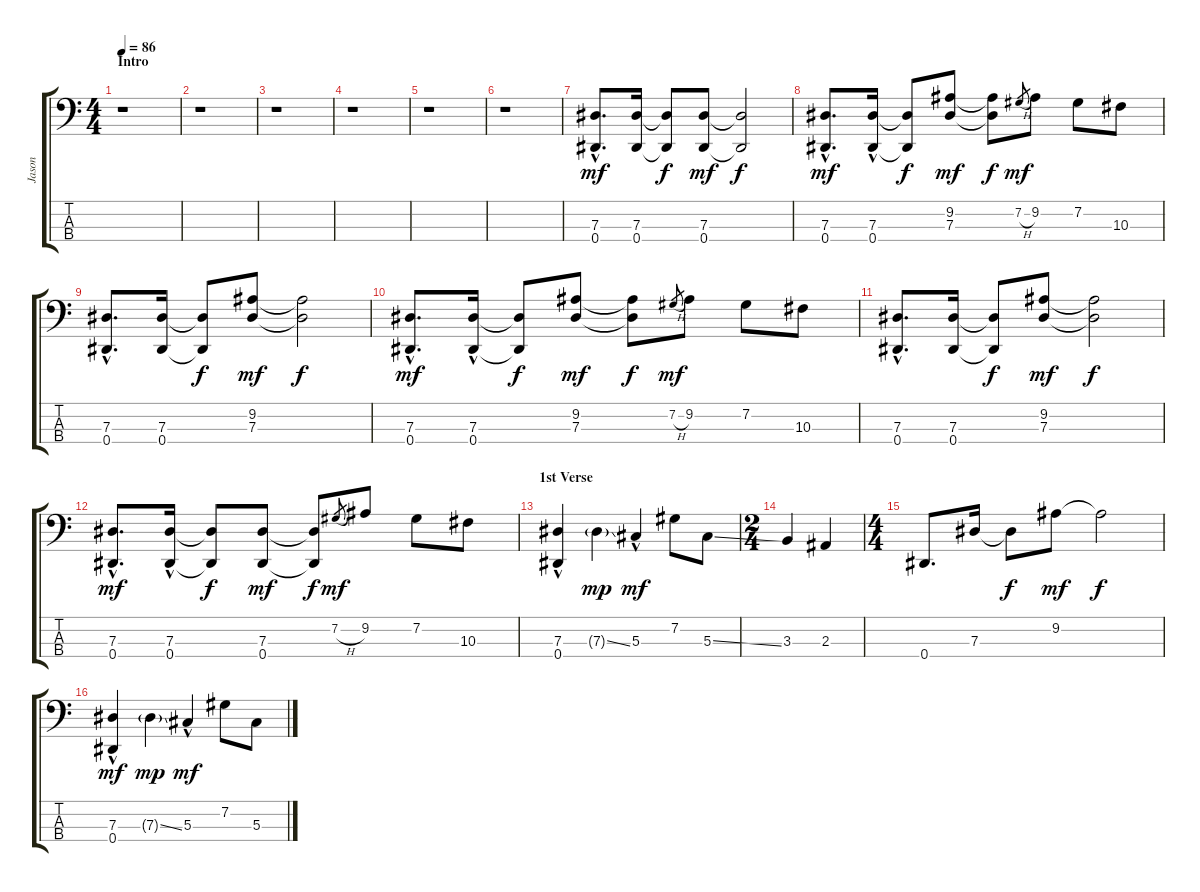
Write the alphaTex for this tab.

\track ("Jason" "Jason") {instrument electricbasspick}
\staff {score tabs}
\tuning (Gb2 Db2 Ab1 Eb1) {hide}
\ts (4 4)
\section ("" "Intro")
\tempo 86
\clef f4
\ks c
r.1{dy mf instrument electricbasspick} |
r.1 |
r.1 |
r.1 |
r.1 |
r.1 |
(7.3{hac} 0.4{hac}).8{d} (7.3 0.4).16 (7.3{t} 0.4{t}).8{dy f} (7.3 0.4).8{dy mf} (7.3{t} 0.4{t}).2{dy f} |
(7.3{hac} 0.4{hac}).8{d dy mf} (7.3 0.4{hac}).16 (7.3{t} 0.4{t}).8{dy f} (9.2 7.3).8{dy mf} (9.2{t} 7.3{t}).8{dy f} 7.2{h}.8{gr dy mf} 9.2.8 7.2.8 10.3.8 |
(7.3{hac} 0.4{hac}).8{d} (7.3 0.4).16 (7.3{t} 0.4{t}).8{dy f} (9.2 7.3).8{dy mf} (9.2{t} 7.3{t}).2{dy f} |
(7.3{hac} 0.4{hac}).8{d dy mf} (7.3 0.4{hac}).16 (7.3{t} 0.4{t}).8{dy f} (9.2 7.3).8{dy mf} (9.2{t} 7.3{t}).8{dy f} 7.2{h}.8{gr dy mf} 9.2.8 7.2.8 10.3.8 |
(7.3{hac} 0.4{hac}).8{d} (7.3 0.4).16 (7.3{t} 0.4{t}).8{dy f} (9.2 7.3).8{dy mf} (9.2{t} 7.3{t}).2{dy f} |
(7.3{hac} 0.4{hac}).8{d dy mf} (7.3 0.4{hac}).16 (7.3{t} 0.4{t}).8{dy f} (7.3 0.4).8{dy mf} (7.3{t} 0.4{t}).8{dy f} 7.2{h}.8{gr dy mf} 9.2.8 7.2.8 10.3.8 |
\section ("" "1st Verse")
(7.3 0.4{hac}).4 7.3{ss g}.4{dy mp} 5.3{hac}.4{dy mf} 7.2.8 5.3{ss}.8 |
\ts (2 4)
3.3.4 2.3.4 |
\ts (4 4)
0.4.8{d} 7.3.16 7.3{t}.8{dy f} 9.2.8{dy mf} 9.2{t}.2{dy f} |
(7.3 0.4{hac}).4{dy mf} 7.3{ss g}.4{dy mp} 5.3{hac}.4{dy mf} 7.2.8 5.3{ss}.8
